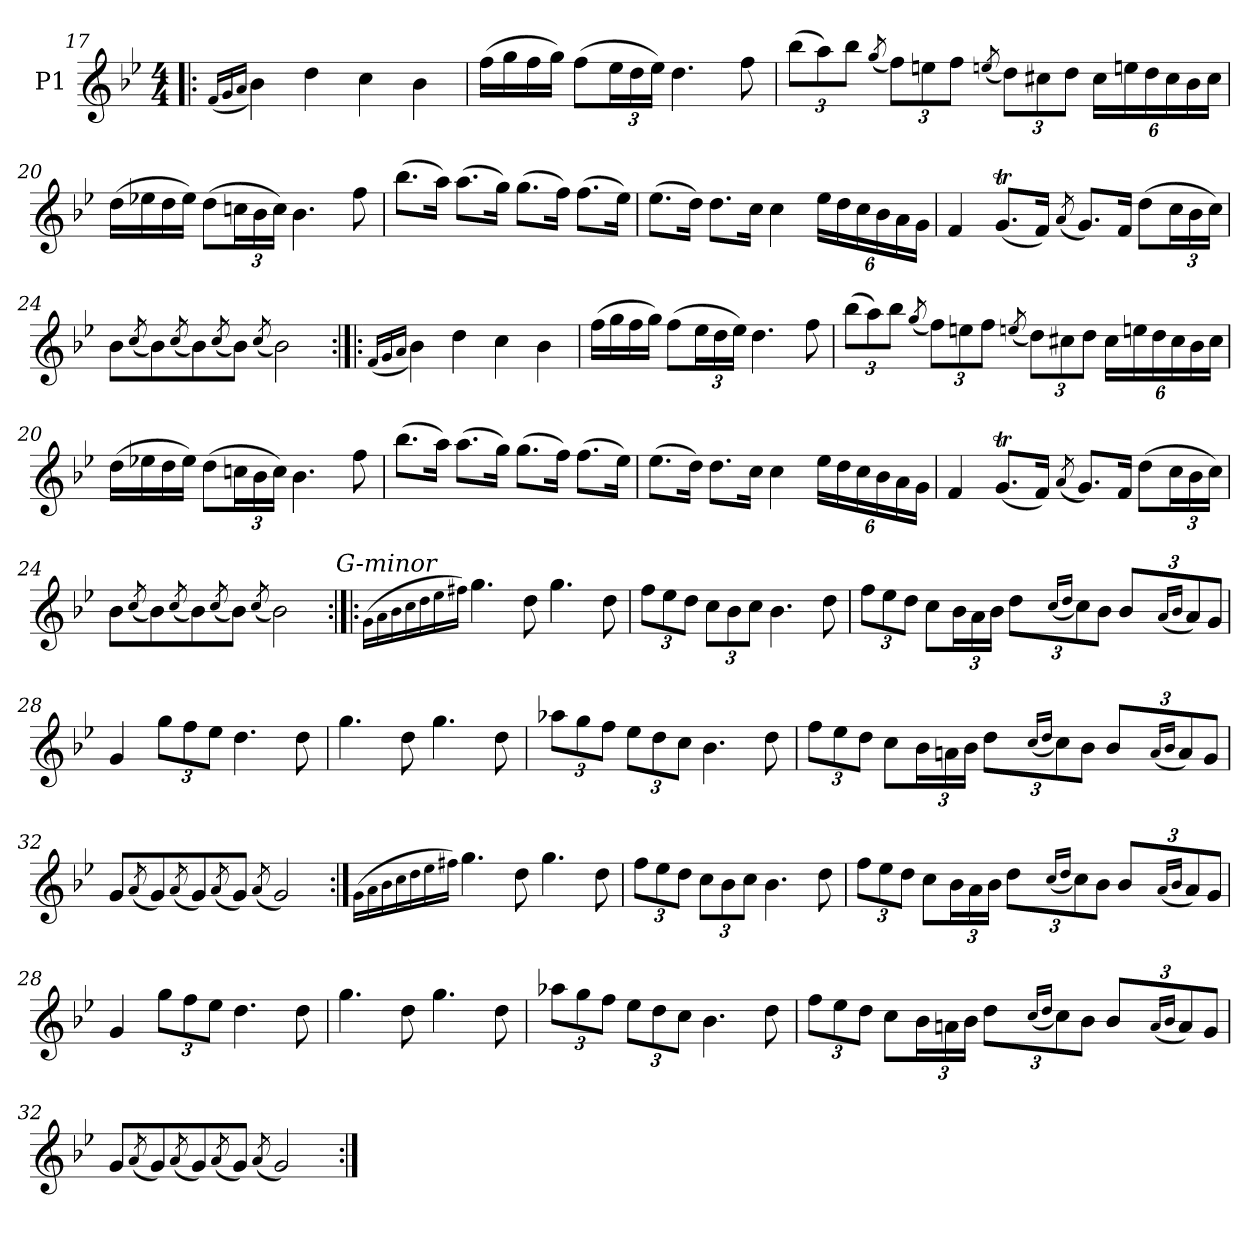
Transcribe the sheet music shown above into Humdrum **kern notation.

**kern
*part1
*staff1
*I"P1
*clefG2
*k[b-e-]
*B-:
*M4/4
=17!|:
(16qqf/LL
16qqg/
16qqa/JJ
4b-)
4dd
4cc
4b-
=18
(16ffLL
16gg
16ff
16ggJJ)
(8ffL
24ee-L
24dd
24ee-JJ)
4.dd
8ff
=19
(12bb-L
12aa)
12bb-J
(8qgg/
12ffL)
12een
12ffJ
(8qeen/
12ddL)
12cc#X
12ddJ
24cc#LL
24een
24dd
24cc#
24b-
24cc#JJ
=20
(16ddLL
16ee-X
16dd
16ee-JJ)
(8ddL
24ccnL
24b-
24ccJJ)
4.b-
8ff
=21
(8.bb-L
16aaJk)
(8.aaL
16ggJk)
(8.ggL
16ffJk)
(8.ffL
16ee-Jk)
=22
(8.ee-L
16ddJk)
8.ddL
16ccJk
4cc
24ee-LL
24dd
24cc
24b-
24a
24gJJ
=23
4f
(8.gTL
16fJk)
(8qa/
8.gL)
16fJk
(8ddL
24ccL
24b-
24ccJJ)
=24
8b-L
(8qcc/
8b-)
(8qcc/
8b-)
(8qcc/
8b-J)
(8qcc/
2b-)
=25:|!|:
(16qqf/LL
16qqg/
16qqa/JJ
4b-)
4dd
4cc
4b-
=18
(16ffLL
16gg
16ff
16ggJJ)
(8ffL
24ee-L
24dd
24ee-JJ)
4.dd
8ff
=19
(12bb-L
12aa)
12bb-J
(8qgg/
12ffL)
12een
12ffJ
(8qeen/
12ddL)
12cc#X
12ddJ
24cc#LL
24een
24dd
24cc#
24b-
24cc#JJ
=20
(16ddLL
16ee-X
16dd
16ee-JJ)
(8ddL
24ccnL
24b-
24ccJJ)
4.b-
8ff
=21
(8.bb-L
16aaJk)
(8.aaL
16ggJk)
(8.ggL
16ffJk)
(8.ffL
16ee-Jk)
=22
(8.ee-L
16ddJk)
8.ddL
16ccJk
4cc
24ee-LL
24dd
24cc
24b-
24a
24gJJ
=23
4f
(8.gTL
16fJk)
(8qa/
8.gL)
16fJk
(8ddL
24ccL
24b-
24ccJJ)
=24
8b-L
(8qcc/
8b-)
(8qcc/
8b-)
(8qcc/
8b-J)
(8qcc/
2b-)
!LO:TX:a:i:t=G-minor
=25:|!|:
(16qqg\LL
16qqa\
16qqb-\
16qqcc\
16qqdd\
16qqee-\
16qqff#X\JJ)
4.gg
8dd
4.gg
8dd
=26
12ffL
12ee-
12ddJ
12ccL
12b-
12ccJ
4.b-
8dd
=27
12ffL
12ee-
12ddJ
8ccL
24b-L
24a
24b-JJ
12ddL
(16qqcc/LL
16qqdd/JJ
12cc)
12b-J
12b-L
(16qqa/LL
16qqb-/JJ
12a)
12gJ
=28
4g
12ggL
12ff
12ee-J
4.dd
8dd
=29
4.gg
8dd
4.gg
8dd
=30
12aa-XL
12gg
12ffJ
12ee-L
12dd
12ccJ
4.b-
8dd
=31
12ffL
12ee-
12ddJ
8ccL
24b-L
24an
24b-JJ
12ddL
(16qqcc/LL
16qqdd/JJ
12cc)
12b-J
12b-L
(16qqa/LL
16qqb-/JJ
12a)
12gJ
=32
8gL
(8qa/
8g)
(8qa/
8g)
(8qa/
8gJ)
(8qa/
2g)
=:|!
(16qqg\LL
16qqa\
16qqb-\
16qqcc\
16qqdd\
16qqee-\
16qqff#X\JJ)
4.gg
8dd
4.gg
8dd
=26
12ffL
12ee-
12ddJ
12ccL
12b-
12ccJ
4.b-
8dd
=27
12ffL
12ee-
12ddJ
8ccL
24b-L
24a
24b-JJ
12ddL
(16qqcc/LL
16qqdd/JJ
12cc)
12b-J
12b-L
(16qqa/LL
16qqb-/JJ
12a)
12gJ
=28
4g
12ggL
12ff
12ee-J
4.dd
8dd
=29
4.gg
8dd
4.gg
8dd
=30
12aa-XL
12gg
12ffJ
12ee-L
12dd
12ccJ
4.b-
8dd
=31
12ffL
12ee-
12ddJ
8ccL
24b-L
24an
24b-JJ
12ddL
(16qqcc/LL
16qqdd/JJ
12cc)
12b-J
12b-L
(16qqa/LL
16qqb-/JJ
12a)
12gJ
=32
8gL
(8qa/
8g)
(8qa/
8g)
(8qa/
8gJ)
(8qa/
2g)
=:|!
*-
